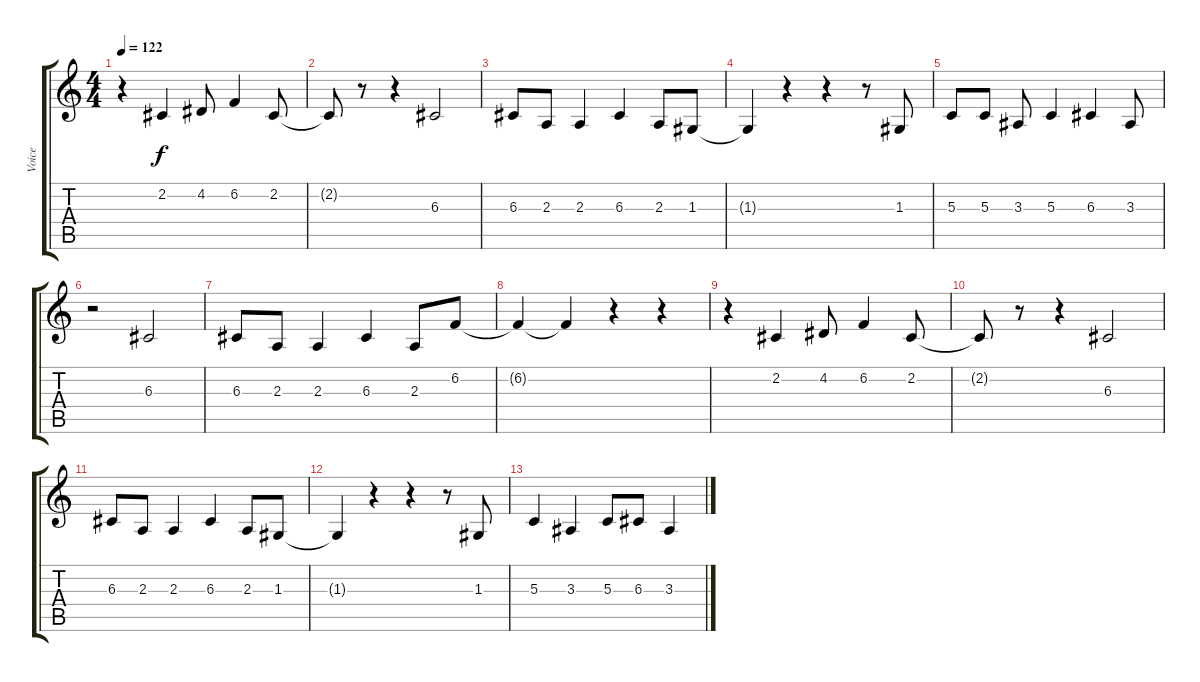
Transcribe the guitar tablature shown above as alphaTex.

\track ("Voice" "Voice") {instrument englishhorn}
\staff {score tabs}
\tuning (E4 B3 G3 D3 A2 D2) {hide}
\ts (4 4)
\tempo 122
\clef g2
\ks c
r.4{dy f} 2.2.4 4.2.8 6.2.4 2.2.8 |
2.2{t}.8 r.8 r.4 6.3.2 |
6.3.8 2.3.8 2.3.4 6.3.4 2.3.8 1.3.8 |
1.3{t}.4 r.4 r.4 r.8 1.3.8 |
5.3.8 5.3.8 3.3.8 5.3.4 6.3.4 3.3.8 |
r.2 6.3.2 |
6.3.8 2.3.8 2.3.4 6.3.4 2.3.8 6.2.8 |
6.2{t}.4 6.2{t}.4 r.4 r.4 |
r.4 2.2.4 4.2.8 6.2.4 2.2.8 |
2.2{t}.8 r.8 r.4 6.3.2 |
6.3.8 2.3.8 2.3.4 6.3.4 2.3.8 1.3.8 |
1.3{t}.4 r.4 r.4 r.8 1.3.8 |
5.3.4 3.3.4 5.3.8 6.3.8 3.3.4
